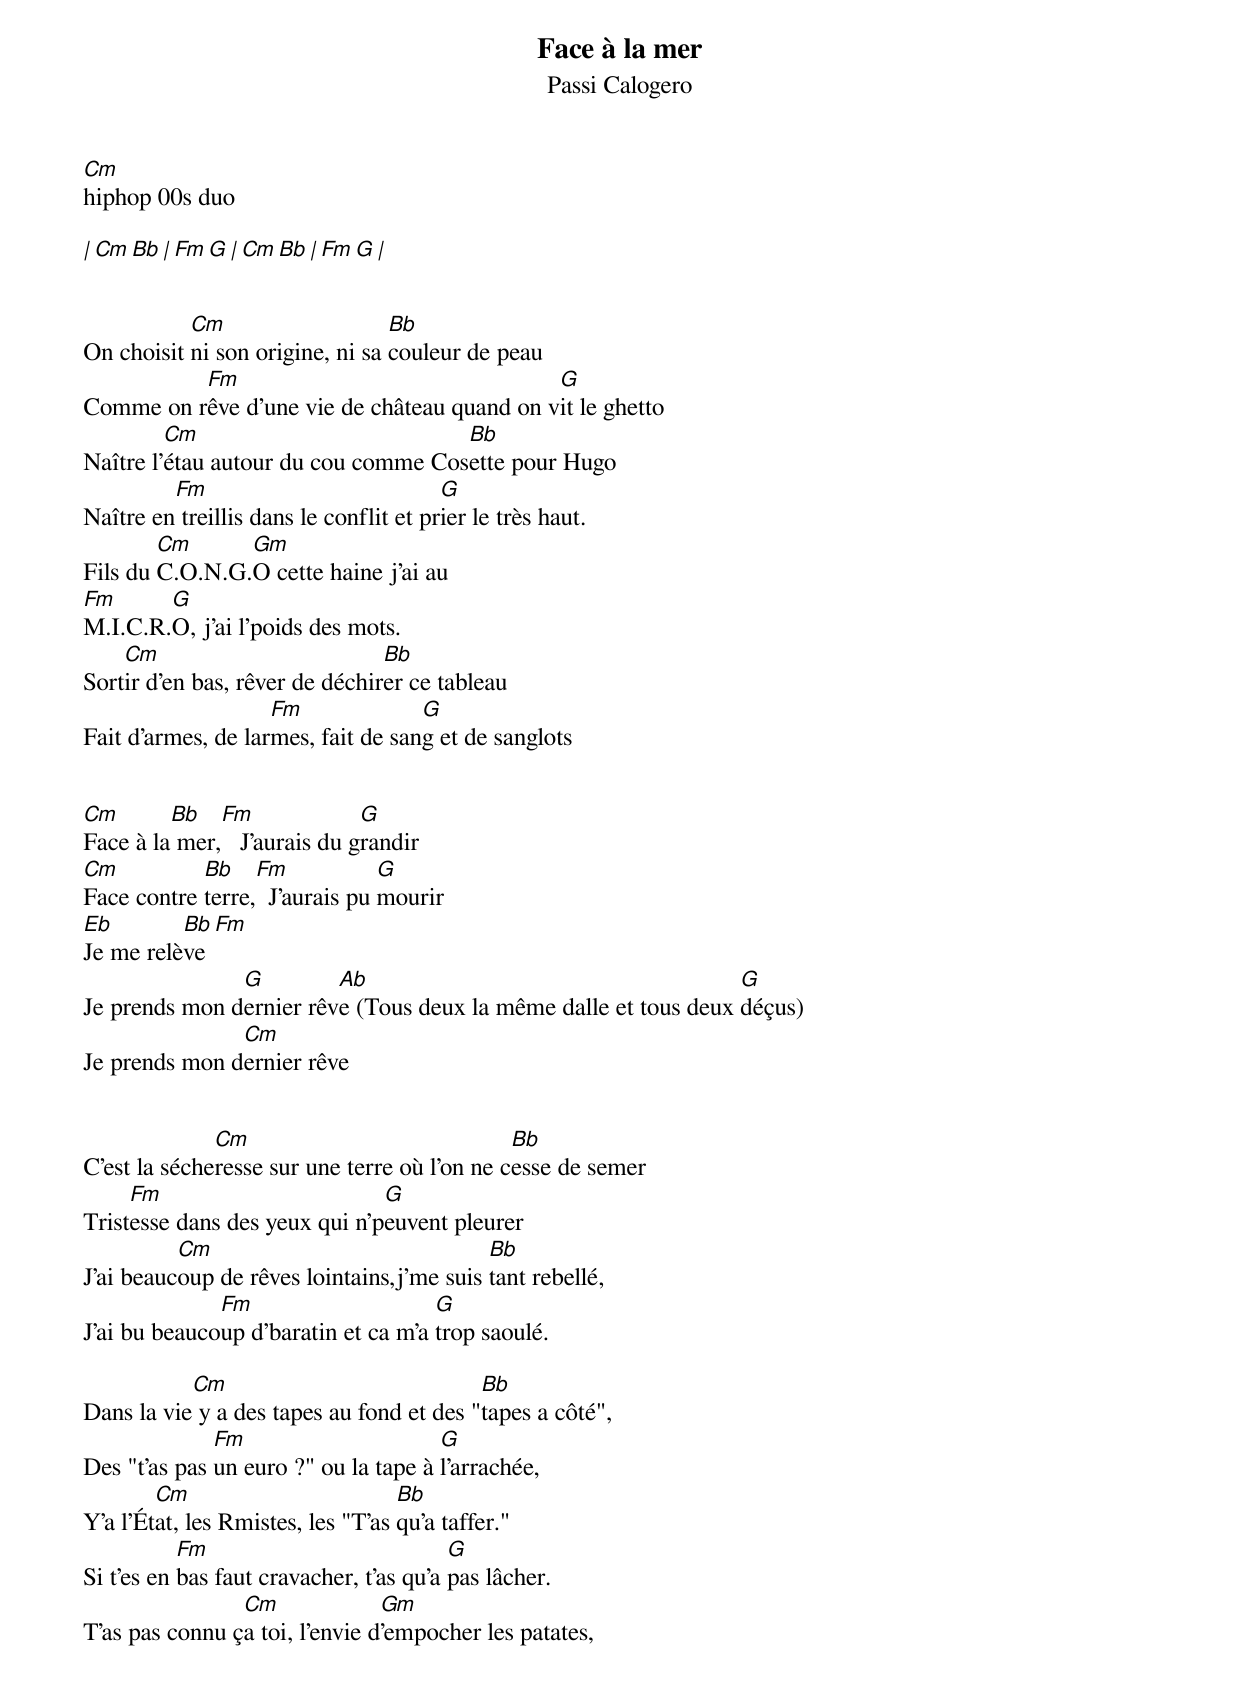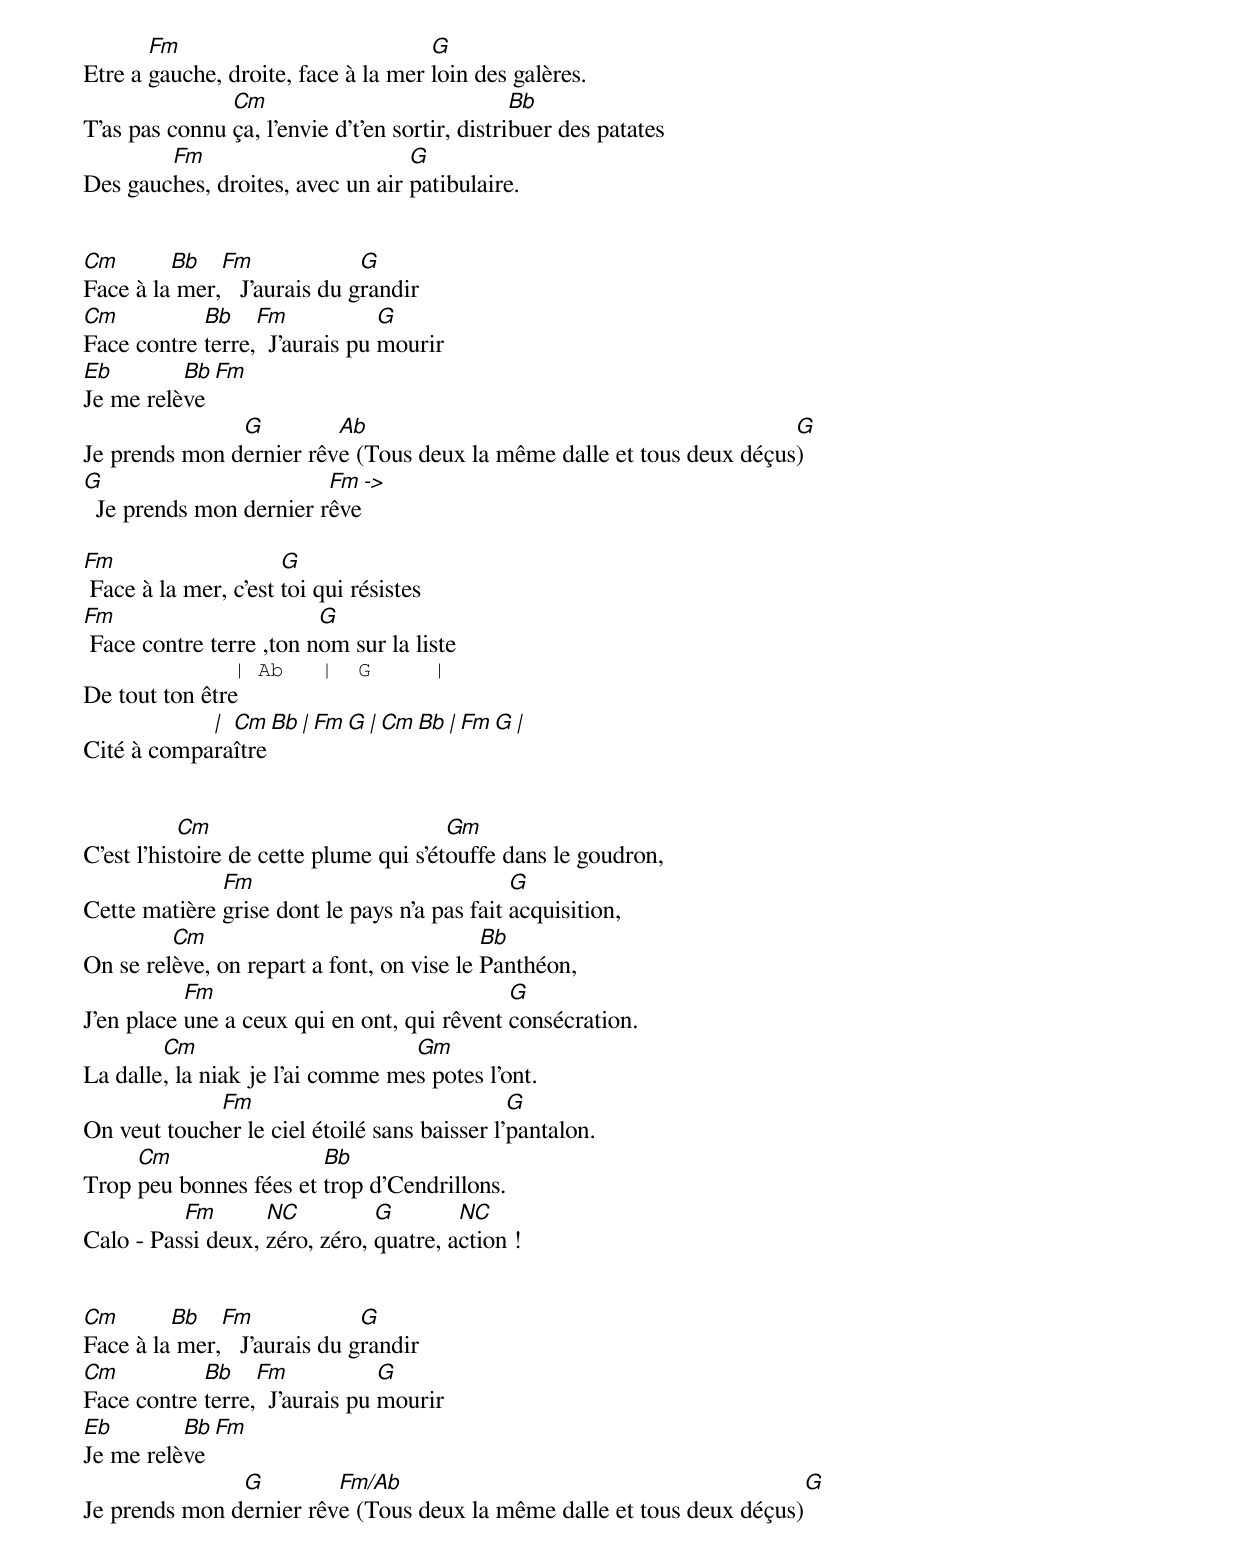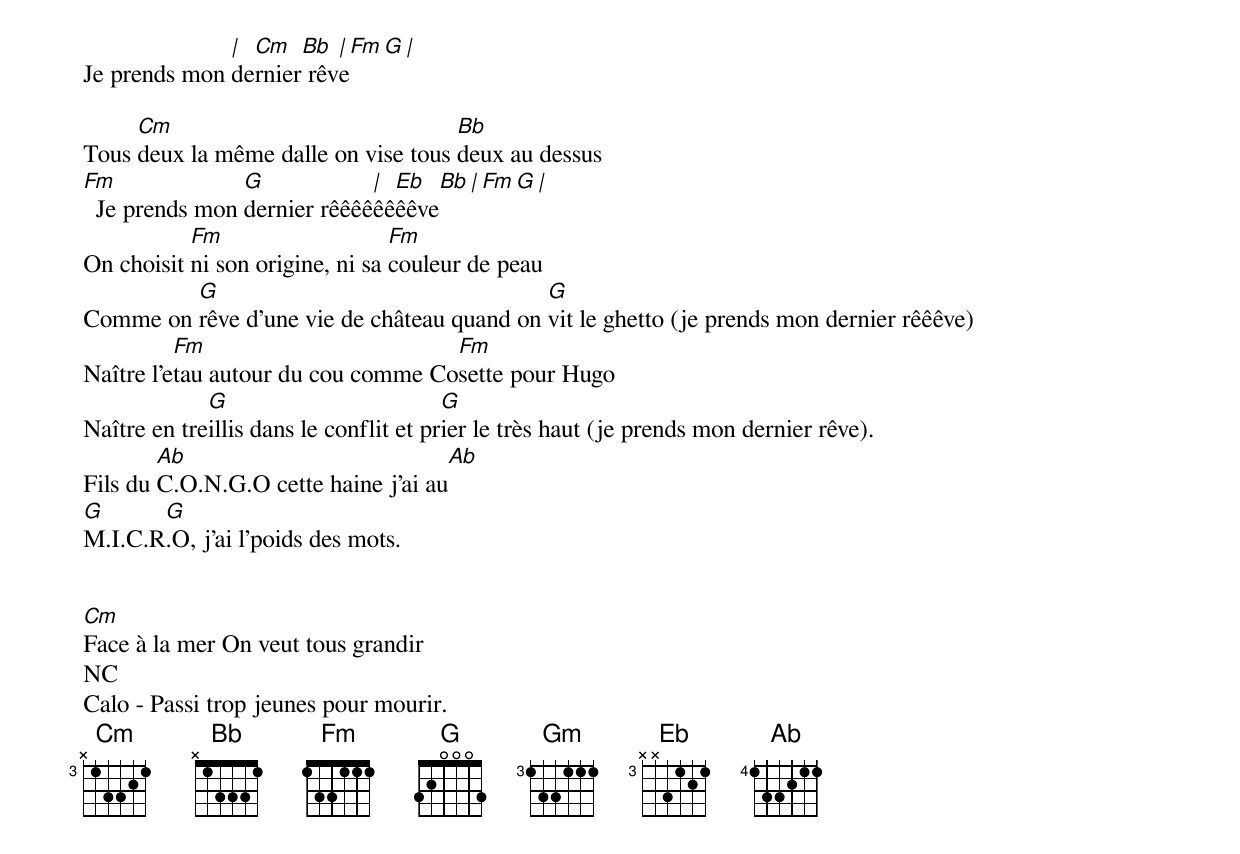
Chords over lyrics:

Face à la mer
Passi Calogero
Cm
hiphop 00s duo

| Cm   Bb  | Fm   G   | Cm   Bb  | Fm   G   |


           Cm                    Bb
On choisit ni son origine, ni sa couleur de peau
          Fm                                 G
Comme on rêve d'une vie de château quand on vit le ghetto
         Cm                          Bb
Naître l'étau autour du cou comme Cosette pour Hugo
         Fm                             G
Naître en treillis dans le conflit et prier le très haut.
        Cm      Gm
Fils du C.O.N.G.O cette haine j'ai au
Fm      G
M.I.C.R.O, j'ai l'poids des mots.
    Cm                          Bb
Sortir d'en bas, rêver de déchirer ce tableau
                    Fm              G
Fait d'armes, de larmes, fait de sang et de sanglots


Cm       Bb   Fm              G
Face à la mer,   J'aurais du grandir
Cm          Bb    Fm            G
Face contre terre,  J'aurais pu mourir
Eb        Bb         Fm
Je me relève
               G         Ab                                      G
Je prends mon dernier rêve (Tous deux la même dalle et tous deux déçus)
               Cm
Je prends mon dernier rêve


              Cm                              Bb
C'est la sécheresse sur une terre où l'on ne cesse de semer
     Fm                        G
Tristesse dans des yeux qui n'peuvent pleurer
          Cm                               Bb
J'ai beaucoup de rêves lointains,j'me suis tant rebellé,
              Fm                     G
J'ai bu beaucoup d'baratin et ca m'a trop saoulé.

           Cm                             Bb
Dans la vie y a des tapes au fond et des "tapes a côté",
              Fm                      G
Des "t'as pas un euro ?" ou la tape à l'arrachée,
        Cm                         Bb
Y'a l'État, les Rmistes, les "T'as qu'a taffer."
           Fm                            G
Si t'es en bas faut cravacher, t'as qu'a pas lâcher.
                Cm              Gm
T'as pas connu ça toi, l'envie d'empocher les patates,
       Fm                            G
Etre a gauche, droite, face à la mer loin des galères.
               Cm                               Bb
T'as pas connu ça, l'envie d't'en sortir, distribuer des patates
        Fm                        G
Des gauches, droites, avec un air patibulaire.


Cm       Bb   Fm              G
Face à la mer,   J'aurais du grandir
Cm          Bb    Fm            G
Face contre terre,  J'aurais pu mourir
Eb        Bb         Fm
Je me relève
               G         Ab                                           G
Je prends mon dernier rêve (Tous deux la même dalle et tous deux déçus)
G                        Fm ->
  Je prends mon dernier rêve

Fm                    G
 Face à la mer, c'est toi qui résistes
Fm                       G
 Face contre terre ,ton nom sur la liste
            | Ab   |  G     |
De tout ton être
            | Cm   Bb  | Fm   G   | Cm   Bb  | Fm   G   |
Cité à comparaître


           Cm                           Gm
C'est l'histoire de cette plume qui s'étouffe dans le goudron,
              Fm                              G
Cette matière grise dont le pays n'a pas fait acquisition,
         Cm                                Bb
On se relève, on repart a font, on vise le Panthéon,
           Fm                                G
J'en place une a ceux qui en ont, qui rêvent consécration.
        Cm                        Gm
La dalle, la niak je l'ai comme mes potes l'ont.
             Fm                               G
On veut toucher le ciel étoilé sans baisser l'pantalon.
     Cm                 Bb
Trop peu bonnes fées et trop d'Cendrillons.
          Fm       NC          G        NC
Calo - Passi deux, zéro, zéro, quatre, action !


Cm       Bb   Fm              G
Face à la mer,   J'aurais du grandir
Cm          Bb    Fm            G
Face contre terre,  J'aurais pu mourir
Eb        Bb         Fm
Je me relève
               G         Fm/Ab                                          G
Je prends mon dernier rêve (Tous deux la même dalle et tous deux déçus)
              | Cm   Bb  | Fm   G   |
Je prends mon dernier rêve

     Cm                              Bb
Tous deux la même dalle on vise tous deux au dessus
Fm              G            | Eb   Bb  | Fm   G   |
  Je prends mon dernier rêêêêêêêêve
           Fm                    Fm
On choisit ni son origine, ni sa couleur de peau
         G                                  G
Comme on rêve d'une vie de château quand on vit le ghetto (je prends mon dernier rêêêve)
          Fm                        Fm
Naître l'etau autour du cou comme Cosette pour Hugo
             G                          G
Naître en treillis dans le conflit et prier le très haut (je prends mon dernier rêve).
        Ab                           Ab
Fils du C.O.N.G.O cette haine j'ai au
G      G
M.I.C.R.O, j'ai l'poids des mots.


Cm
Face à la mer On veut tous grandir
NC
Calo - Passi trop jeunes pour mourir.
